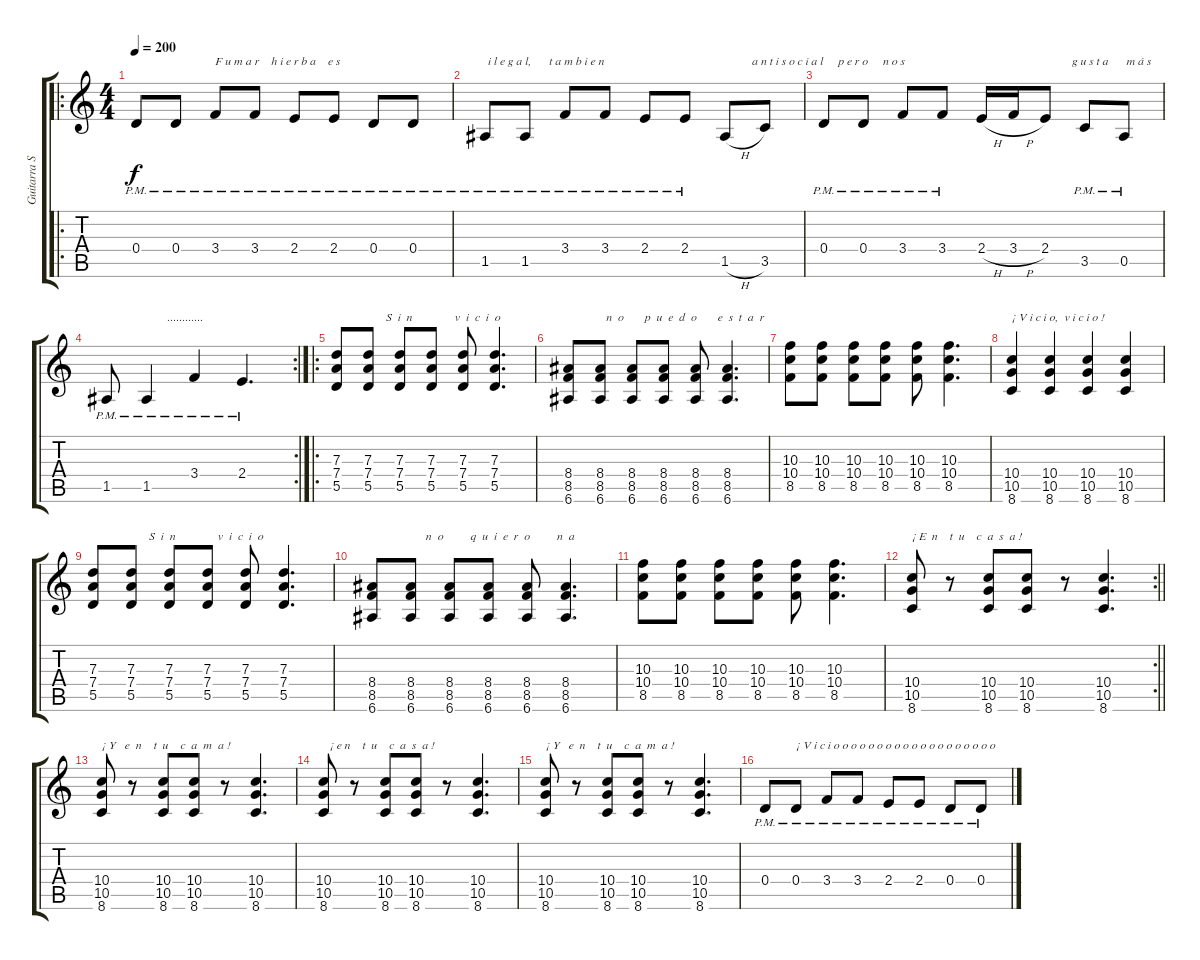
\track ("Guitarra Solista" "Guitarra S") {instrument distortionguitar}
\staff {score tabs}
\tuning (E4 B3 G3 D3 A2 E2) {hide}
\ro
\ts (4 4)
\tempo 200
\clef g2
\ks c
0.4{pm}.8{dy f} 0.4{pm}.8 3.4{pm}.8{txt "F u m a r    h i e r b a    e s"} 3.4{pm}.8 2.4{pm}.8 2.4{pm}.8 0.4{pm}.8 0.4{pm}.8 |
1.5{pm}.8{txt " i l e g a l,      t a m b i e n"} 1.5{pm}.8 3.4{pm}.8 3.4{pm}.8 2.4{pm}.8 2.4{pm}.8 1.5{h}.8{txt "         a n t i s o c i a l     p e r o     n o s"} 3.5.8 |
0.4{pm}.8 0.4{pm}.8 3.4{pm}.8 3.4{pm}.8 2.4{h}.16 3.4{h}.16 2.4.8{txt "         g u s t a      m á s"} 3.5{pm}.8 0.5{pm}.8 |
\rc 2
1.5{pm}.8 1.5{pm}.4{txt "       ............"} 3.4{pm}.4 2.4{pm}.4{d} |
\ro
(7.3 7.4 5.5).8 (7.3 7.4 5.5).8{txt "      S  i  n              v  i  c  i  o"} (7.3 7.4 5.5).8 (7.3 7.4 5.5).8 (7.3 7.4 5.5).8 (7.3 7.4 5.5).4{d} |
(8.4 8.5 6.6).8 (8.4 8.5 6.6).8{txt "  n  o       p  u  e  d  o       e  s  t  a  r"} (8.4 8.5 6.6).8 (8.4 8.5 6.6).8 (8.4 8.5 6.6).8 (8.4 8.5 6.6).4{d} |
(10.3 10.4 8.5).8 (10.3 10.4 8.5).8 (10.3 10.4 8.5).8 (10.3 10.4 8.5).8 (10.3 10.4 8.5).8 (10.3 10.4 8.5).4{d} |
(10.4 10.5 8.6).4{txt "¡ V i c i o,  v i c i o !"} (10.4 10.5 8.6).4 (10.4 10.5 8.6).4 (10.4 10.5 8.6).4 |
(7.3 7.4 5.5).8 (7.3 7.4 5.5).8{txt "      S  i  n              v  i  c  i  o"} (7.3 7.4 5.5).8 (7.3 7.4 5.5).8 (7.3 7.4 5.5).8 (7.3 7.4 5.5).4{d} |
(8.4 8.5 6.6).8 (8.4 8.5 6.6).8{txt "     n  o         q  u  i  e  r  o         n  a"} (8.4 8.5 6.6).8 (8.4 8.5 6.6).8 (8.4 8.5 6.6).8 (8.4 8.5 6.6).4{d} |
(10.3 10.4 8.5).8 (10.3 10.4 8.5).8 (10.3 10.4 8.5).8 (10.3 10.4 8.5).8 (10.3 10.4 8.5).8 (10.3 10.4 8.5).4{d} |
\rc 2
\barLineRight lightlight
(10.4 10.5 8.6).8{txt "¡ E  n    t  u    c  a  s  a !"} r.8 (10.4 10.5 8.6).8 (10.4 10.5 8.6).8 r.8 (10.4 10.5 8.6).4{d} |
(10.4 10.5 8.6).8{txt "¡ Y   e  n    t  u    c  a  m  a !"} r.8 (10.4 10.5 8.6).8 (10.4 10.5 8.6).8 r.8 (10.4 10.5 8.6).4{d} |
(10.4 10.5 8.6).8{txt "  ¡ e n    t  u    c  a  s  a !"} r.8 (10.4 10.5 8.6).8 (10.4 10.5 8.6).8 r.8 (10.4 10.5 8.6).4{d} |
(10.4 10.5 8.6).8{txt "¡ Y   e  n    t  u    c  a  m  a !"} r.8 (10.4 10.5 8.6).8 (10.4 10.5 8.6).8 r.8 (10.4 10.5 8.6).4{d} |
0.4{pm}.8 0.4{pm}.8{txt "¡ V i c i o o o o o o o o o o o o o o o o o o o "} 3.4{pm}.8 3.4{pm}.8 2.4{pm}.8 2.4{pm}.8 0.4{pm}.8 0.4{pm}.8
